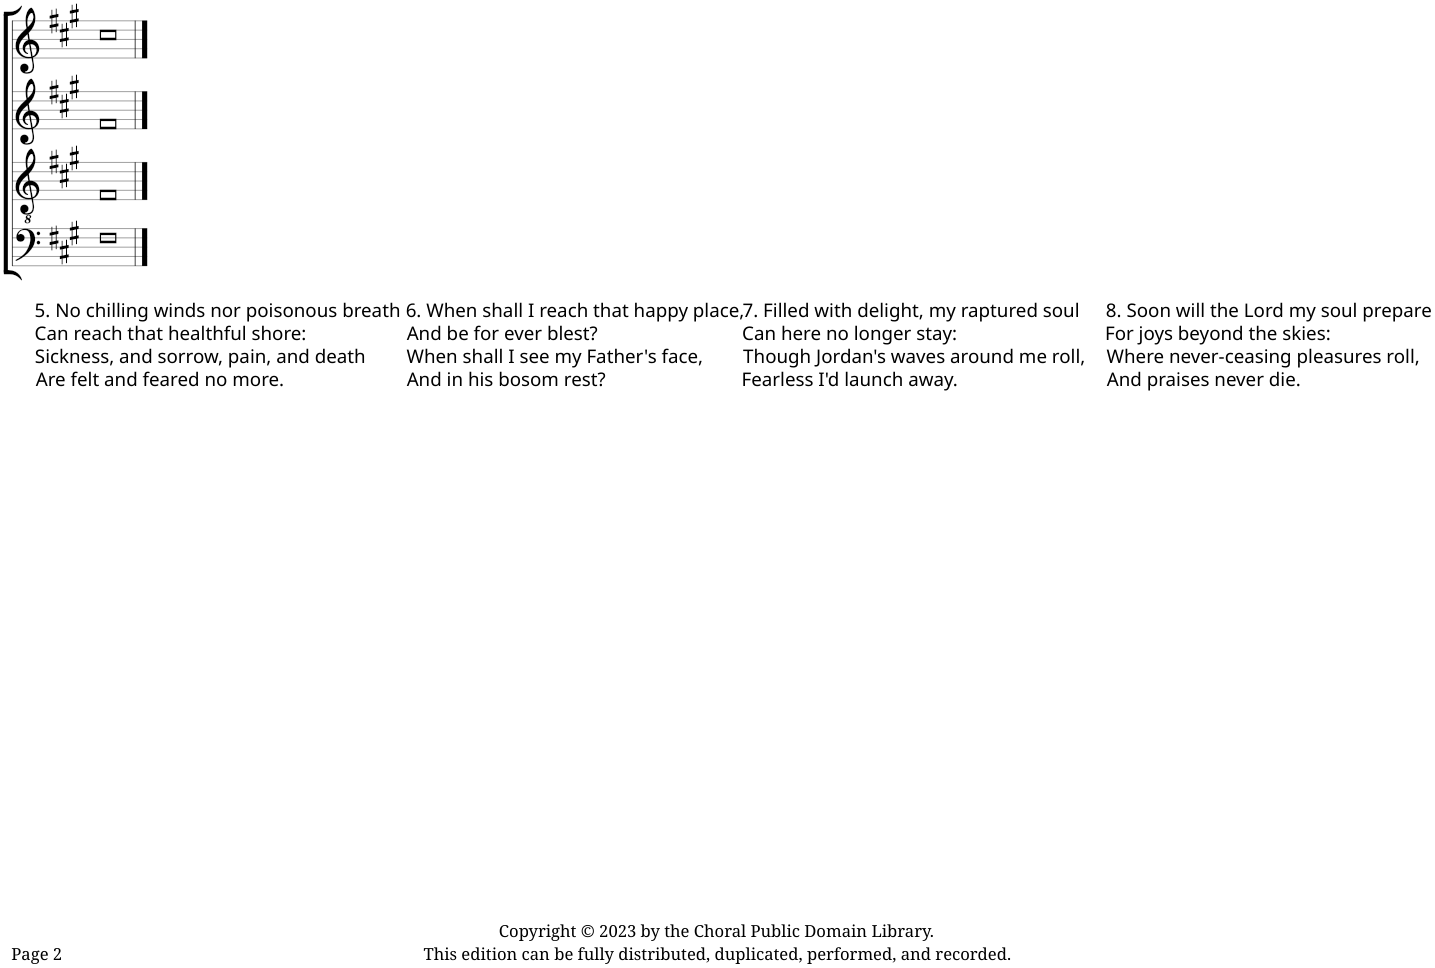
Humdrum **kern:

**kern	**kern	**kern	**kern
*part4	*part3	*part2	*part1
*staff4	*staff3	*staff2	*staff1
*I"B.	*I"T.	*I"A.	*I"Tr.
!!LO:PB:g=z
*clefF4	*clefGv2	*clefG2	*clefG2
*k[f#c#g#]	*k[f#c#g#]	*k[f#c#g#]	*k[f#c#g#]
*M4/4	*M4/4	*M4/4	*M4/4
*met(c)	*met(c)	*met(c)	*met(c)
=18	=18	=18	=18
1F#!	1F#!	1f#!	1cc#!
==	==	==	==
*-	*-	*-	*-
